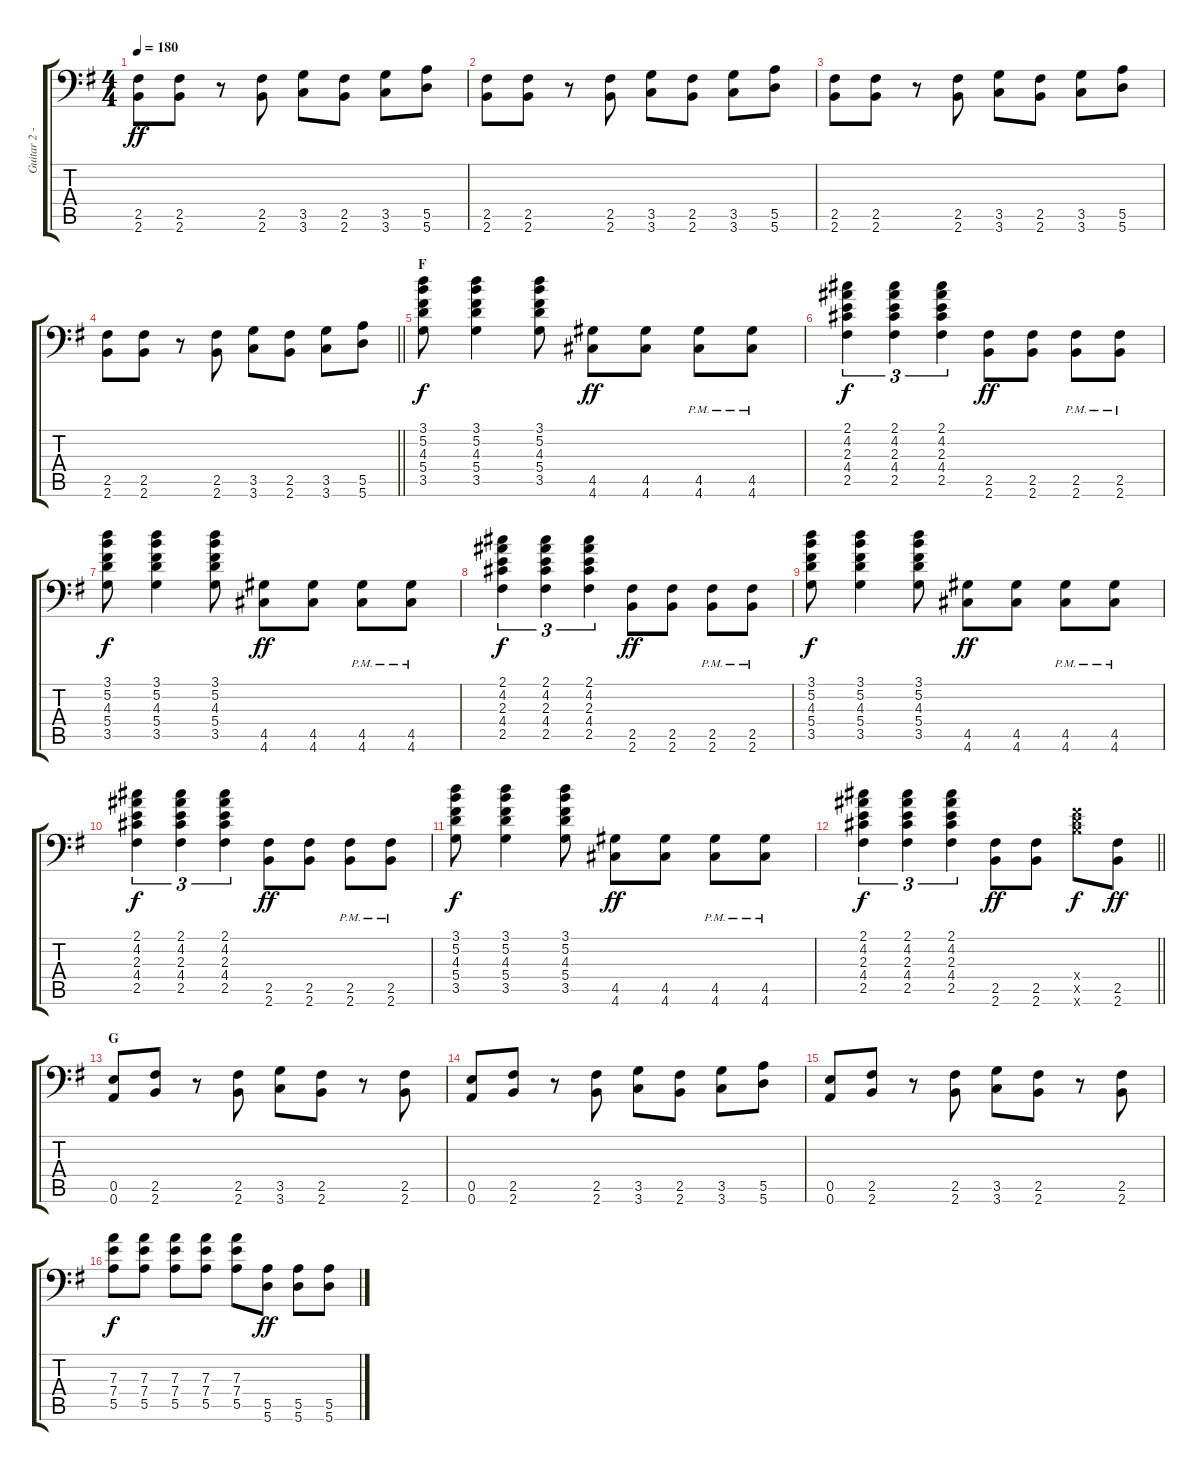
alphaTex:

\track ("Guitar 2 - Aoi" "Guitar 2 -") {instrument distortionguitar}
\staff {score tabs}
\tuning (B3 Gb3 D3 A2 E2 A1) {hide}
\ts (4 4)
\tempo 180
\clef f4
\ks g
(2.5 2.6).8{dy ff} (2.5 2.6).8 r.8 (2.5 2.6).8 (3.5 3.6).8 (2.5 2.6).8 (3.5 3.6).8 (5.5 5.6).8 |
(2.5 2.6).8 (2.5 2.6).8 r.8 (2.5 2.6).8 (3.5 3.6).8 (2.5 2.6).8 (3.5 3.6).8 (5.5 5.6).8 |
(2.5 2.6).8 (2.5 2.6).8 r.8 (2.5 2.6).8 (3.5 3.6).8 (2.5 2.6).8 (3.5 3.6).8 (5.5 5.6).8 |
\barLineRight lightlight
(2.5 2.6).8 (2.5 2.6).8 r.8 (2.5 2.6).8 (3.5 3.6).8 (2.5 2.6).8 (3.5 3.6).8 (5.5 5.6).8 |
\section ("" "F")
(3.1 5.2 4.3 5.4 3.5).8{dy f} (3.1 5.2 4.3 5.4 3.5).4 (3.1 5.2 4.3 5.4 3.5).8 (4.5 4.6).8{dy ff} (4.5 4.6).8 (4.5{pm} 4.6{pm}).8 (4.5{pm} 4.6{pm}).8 |
(2.1 4.2 2.3 4.4 2.5).4{tu (3 2) dy f} (2.1 4.2 2.3 4.4 2.5).4{tu (3 2)} (2.1 4.2 2.3 4.4 2.5).4{tu (3 2)} (2.5 2.6).8{dy ff} (2.5 2.6).8 (2.5{pm} 2.6{pm}).8 (2.5{pm} 2.6{pm}).8 |
(3.1 5.2 4.3 5.4 3.5).8{dy f} (3.1 5.2 4.3 5.4 3.5).4 (3.1 5.2 4.3 5.4 3.5).8 (4.5 4.6).8{dy ff} (4.5 4.6).8 (4.5{pm} 4.6{pm}).8 (4.5{pm} 4.6{pm}).8 |
(2.1 4.2 2.3 4.4 2.5).4{tu (3 2) dy f} (2.1 4.2 2.3 4.4 2.5).4{tu (3 2)} (2.1 4.2 2.3 4.4 2.5).4{tu (3 2)} (2.5 2.6).8{dy ff} (2.5 2.6).8 (2.5{pm} 2.6{pm}).8 (2.5{pm} 2.6{pm}).8 |
(3.1 5.2 4.3 5.4 3.5).8{dy f} (3.1 5.2 4.3 5.4 3.5).4 (3.1 5.2 4.3 5.4 3.5).8 (4.5 4.6).8{dy ff} (4.5 4.6).8 (4.5{pm} 4.6{pm}).8 (4.5{pm} 4.6{pm}).8 |
(2.1 4.2 2.3 4.4 2.5).4{tu (3 2) dy f} (2.1 4.2 2.3 4.4 2.5).4{tu (3 2)} (2.1 4.2 2.3 4.4 2.5).4{tu (3 2)} (2.5 2.6).8{dy ff} (2.5 2.6).8 (2.5{pm} 2.6{pm}).8 (2.5{pm} 2.6{pm}).8 |
(3.1 5.2 4.3 5.4 3.5).8{dy f} (3.1 5.2 4.3 5.4 3.5).4 (3.1 5.2 4.3 5.4 3.5).8 (4.5 4.6).8{dy ff} (4.5 4.6).8 (4.5{pm} 4.6{pm}).8 (4.5{pm} 4.6{pm}).8 |
\barLineRight lightlight
(2.1 4.2 2.3 4.4 2.5).4{tu (3 2) dy f} (2.1 4.2 2.3 4.4 2.5).4{tu (3 2)} (2.1 4.2 2.3 4.4 2.5).4{tu (3 2)} (2.5 2.6).8{dy ff} (2.5 2.6).8 (9.4{x} 10.5{x} 14.6{x}).8{dy f} (2.5 2.6).8{dy ff} |
\section ("" "G")
(0.5 0.6).8 (2.5 2.6).8 r.8 (2.5 2.6).8 (3.5 3.6).8 (2.5 2.6).8 r.8 (2.5 2.6).8 |
(0.5 0.6).8 (2.5 2.6).8 r.8 (2.5 2.6).8 (3.5 3.6).8 (2.5 2.6).8 (3.5 3.6).8 (5.5 5.6).8 |
(0.5 0.6).8 (2.5 2.6).8 r.8 (2.5 2.6).8 (3.5 3.6).8 (2.5 2.6).8 r.8 (2.5 2.6).8 |
(7.3 7.4 5.5).8{dy f} (7.3 7.4 5.5).8 (7.3 7.4 5.5).8 (7.3 7.4 5.5).8 (7.3 7.4 5.5).8 (5.5 5.6).8{dy ff} (5.5 5.6).8 (5.5 5.6).8
